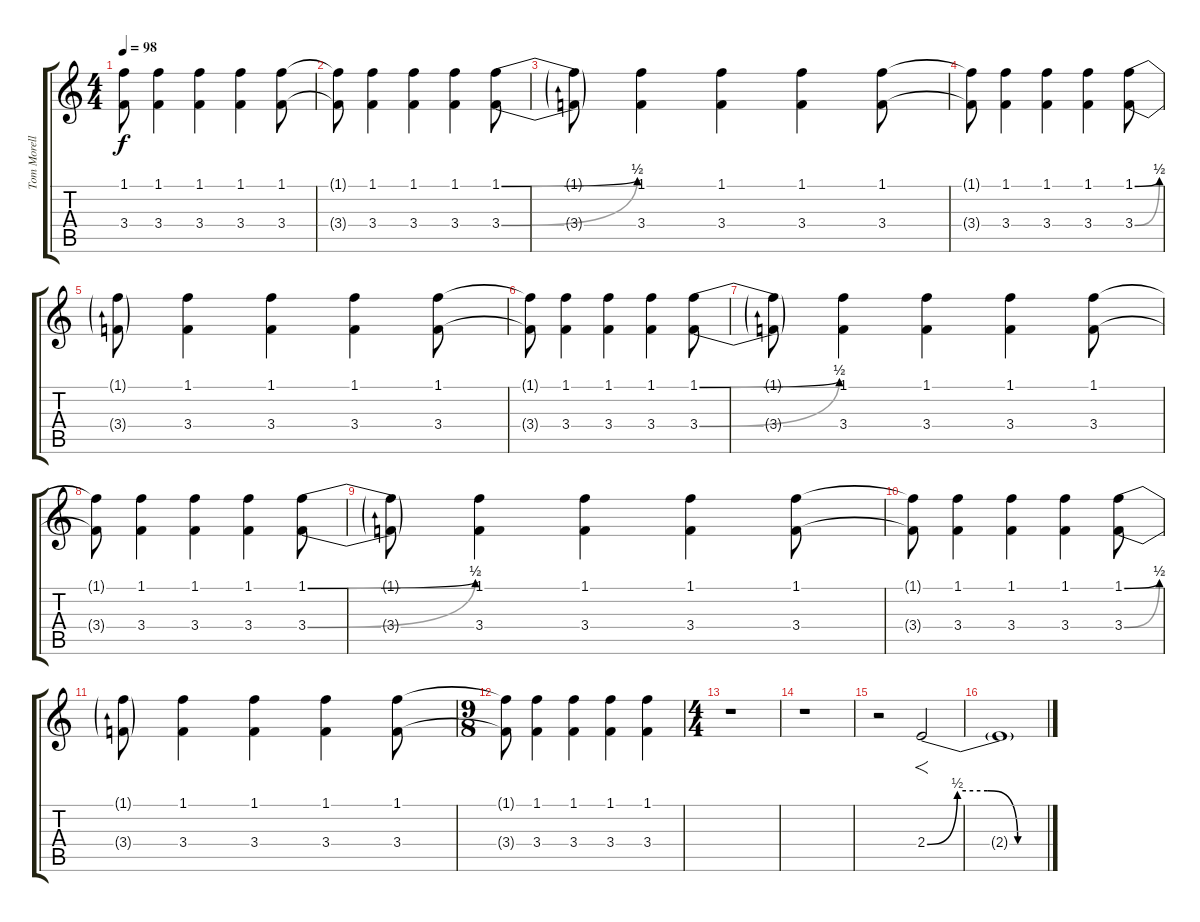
\track ("Tom Morello" "Tom Morell") {instrument guitarharmonics}
\staff {score tabs}
\tuning (E4 B3 G3 D3 A2 E2) {hide}
\ts (4 4)
\tempo 98
\clef g2
\ks c
(1.1{t} 3.4{t}).8{dy f} (1.1 3.4).4 (1.1 3.4).4 (1.1 3.4).4 (1.1 3.4).8 |
(1.1{t} 3.4{t}).8 (1.1 3.4).4 (1.1 3.4).4 (1.1 3.4).4 (1.1{be (bend 0 0 60 2)} 3.4{be (bend 0 0 60 1)}).8 |
(1.1{t} 3.4{t}).8 (1.1 3.4).4 (1.1 3.4).4 (1.1 3.4).4 (1.1 3.4).8 |
(1.1{t} 3.4{t}).8 (1.1 3.4).4 (1.1 3.4).4 (1.1 3.4).4 (1.1{be (bend 0 0 60 2)} 3.4{be (bend 0 0 60 1)}).8 |
(1.1{t} 3.4{t}).8 (1.1 3.4).4 (1.1 3.4).4 (1.1 3.4).4 (1.1 3.4).8 |
(1.1{t} 3.4{t}).8 (1.1 3.4).4 (1.1 3.4).4 (1.1 3.4).4 (1.1{be (bend 0 0 60 2)} 3.4{be (bend 0 0 60 1)}).8 |
(1.1{t} 3.4{t}).8 (1.1 3.4).4 (1.1 3.4).4 (1.1 3.4).4 (1.1 3.4).8 |
(1.1{t} 3.4{t}).8 (1.1 3.4).4 (1.1 3.4).4 (1.1 3.4).4 (1.1{be (bend 0 0 60 2)} 3.4{be (bend 0 0 60 1)}).8 |
(1.1{t} 3.4{t}).8 (1.1 3.4).4 (1.1 3.4).4 (1.1 3.4).4 (1.1 3.4).8 |
(1.1{t} 3.4{t}).8 (1.1 3.4).4 (1.1 3.4).4 (1.1 3.4).4 (1.1{be (bend 0 0 60 2)} 3.4{be (bend 0 0 60 1)}).8 |
(1.1{t} 3.4{t}).8 (1.1 3.4).4 (1.1 3.4).4 (1.1 3.4).4 (1.1 3.4).8 |
\ts (9 8)
(1.1{t} 3.4{t}).8 (1.1 3.4).4 (1.1 3.4).4 (1.1 3.4).4 (1.1 3.4).4 |
\ts (4 4)
r.1 |
r.1 |
r.2 2.4{be (custom 0 0 15 2 30 2 45 0 60 0)}.2{f} |
2.4{t}.1
